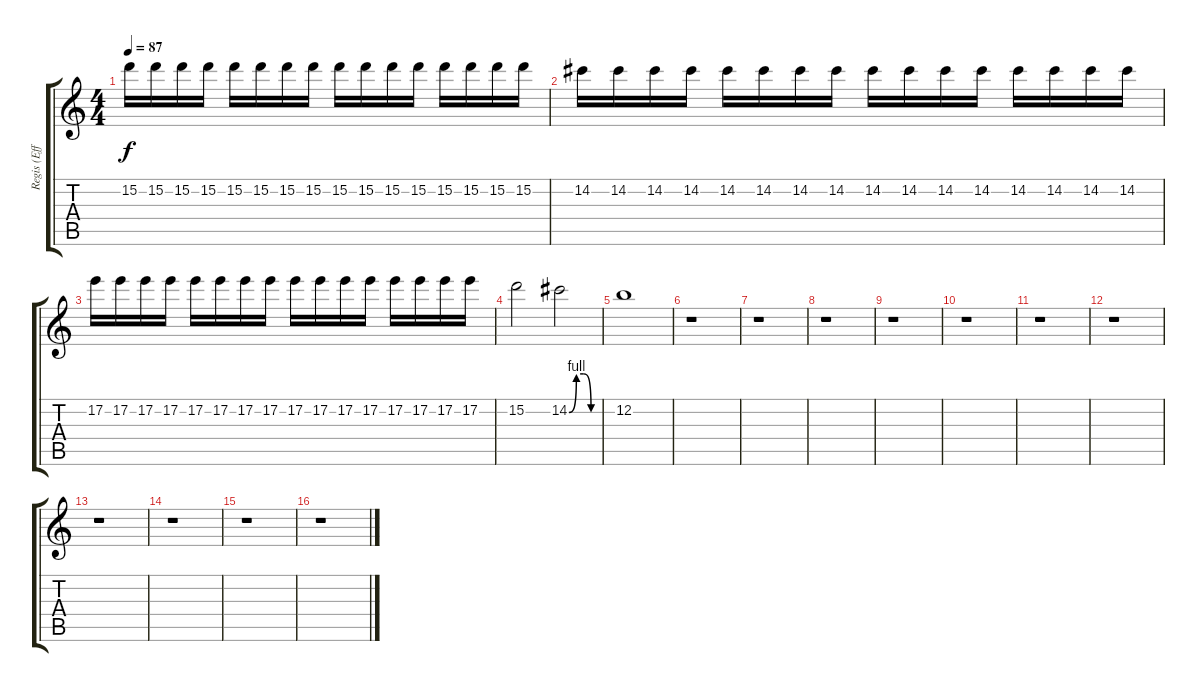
\track ("Regis (Effet)" "Regis (Eff") {instrument overdrivenguitar}
\staff {score tabs}
\tuning (E4 B3 G3 D3 A2 E2) {hide}
\ts (4 4)
\tempo 87
\clef g2
\ks c
15.2.16{dy f} 15.2.16 15.2.16 15.2.16 15.2.16 15.2.16 15.2.16 15.2.16 15.2.16 15.2.16 15.2.16 15.2.16 15.2.16 15.2.16 15.2.16 15.2.16 |
14.2.16 14.2.16 14.2.16 14.2.16 14.2.16 14.2.16 14.2.16 14.2.16 14.2.16 14.2.16 14.2.16 14.2.16 14.2.16 14.2.16 14.2.16 14.2.16 |
17.2.16 17.2.16 17.2.16 17.2.16 17.2.16 17.2.16 17.2.16 17.2.16 17.2.16 17.2.16 17.2.16 17.2.16 17.2.16 17.2.16 17.2.16 17.2.16 |
15.2.2 14.2{be (custom 0 0 15 4 30 4 45 0 60 0)}.2 |
12.2.1 |
r.1 |
r.1 |
r.1 |
r.1 |
r.1 |
r.1 |
r.1 |
r.1 |
r.1 |
r.1 |
r.1
